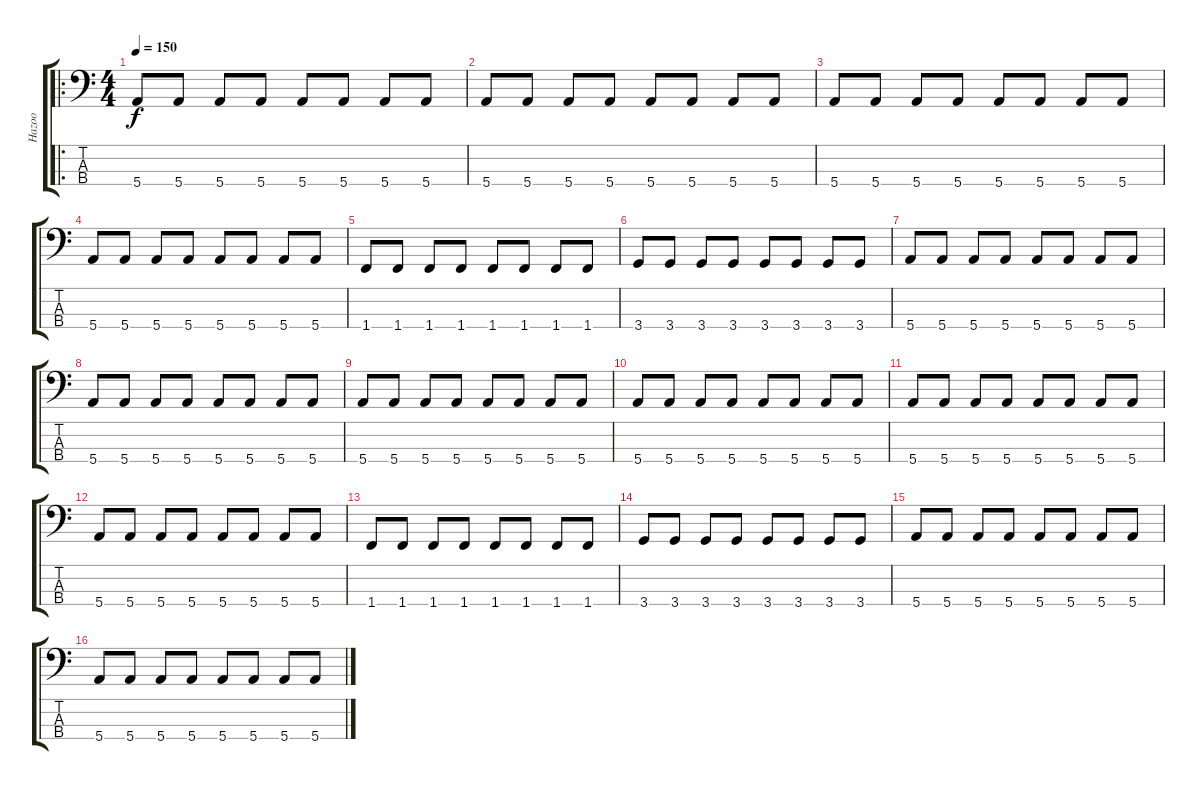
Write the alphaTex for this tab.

\track ("Hazoo" "Hazoo") {instrument electricbassfinger}
\staff {score tabs}
\tuning (G2 D2 A1 E1) {hide}
\ro
\ts (4 4)
\tempo 150
\clef f4
\ks c
5.4.8{dy f} 5.4.8 5.4.8 5.4.8 5.4.8 5.4.8 5.4.8 5.4.8 |
5.4.8 5.4.8 5.4.8 5.4.8 5.4.8 5.4.8 5.4.8 5.4.8 |
5.4.8 5.4.8 5.4.8 5.4.8 5.4.8 5.4.8 5.4.8 5.4.8 |
5.4.8 5.4.8 5.4.8 5.4.8 5.4.8 5.4.8 5.4.8 5.4.8 |
1.4.8 1.4.8 1.4.8 1.4.8 1.4.8 1.4.8 1.4.8 1.4.8 |
3.4.8 3.4.8 3.4.8 3.4.8 3.4.8 3.4.8 3.4.8 3.4.8 |
5.4.8 5.4.8 5.4.8 5.4.8 5.4.8 5.4.8 5.4.8 5.4.8 |
5.4.8 5.4.8 5.4.8 5.4.8 5.4.8 5.4.8 5.4.8 5.4.8 |
5.4.8 5.4.8 5.4.8 5.4.8 5.4.8 5.4.8 5.4.8 5.4.8 |
5.4.8 5.4.8 5.4.8 5.4.8 5.4.8 5.4.8 5.4.8 5.4.8 |
5.4.8 5.4.8 5.4.8 5.4.8 5.4.8 5.4.8 5.4.8 5.4.8 |
5.4.8 5.4.8 5.4.8 5.4.8 5.4.8 5.4.8 5.4.8 5.4.8 |
1.4.8 1.4.8 1.4.8 1.4.8 1.4.8 1.4.8 1.4.8 1.4.8 |
3.4.8 3.4.8 3.4.8 3.4.8 3.4.8 3.4.8 3.4.8 3.4.8 |
5.4.8 5.4.8 5.4.8 5.4.8 5.4.8 5.4.8 5.4.8 5.4.8 |
5.4.8 5.4.8 5.4.8 5.4.8 5.4.8 5.4.8 5.4.8 5.4.8
